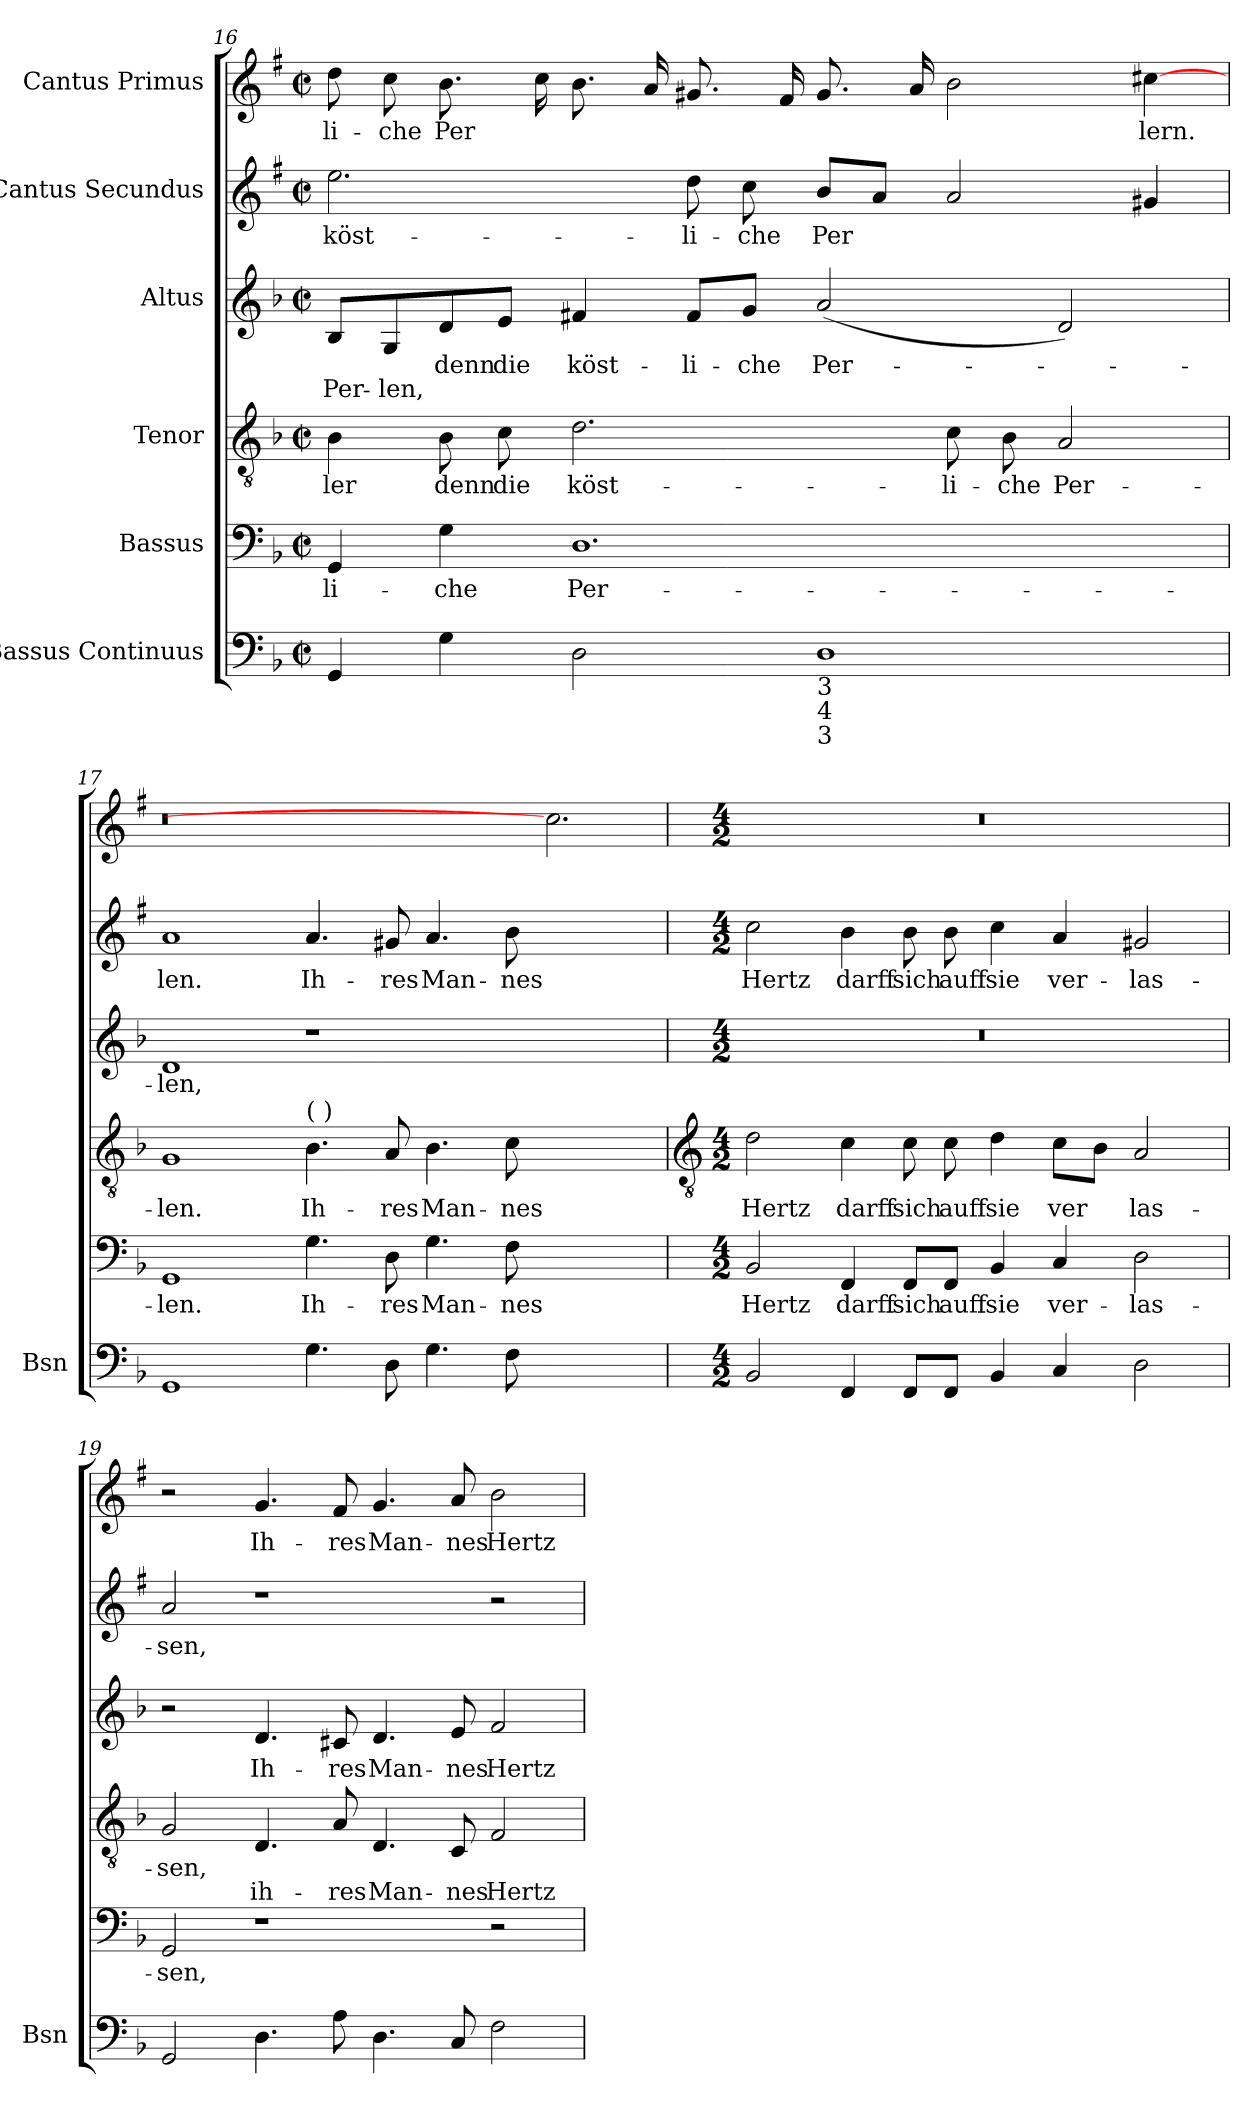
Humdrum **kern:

**kern	**kern	**text	**kern	**text	**text	**kern	**text	**text	**kern	**text	**kern	**text
*part6	*part5	*part5	*part4	*part4	*part4	*part3	*part3	*part3	*part2	*part2	*part1	*part1
*staff6	*staff5	*staff5	*staff4	*staff4	*staff4	*staff3	*staff3	*staff3	*staff2	*staff2	*staff1	*staff1
*I"Bassus Continuus	*I"Bassus	*	*I"Tenor	*	*	*I"Altus	*	*	*I"Cantus Secundus	*	*I"Cantus Primus	*
*I'Bsn	*	*	*	*	*	*	*	*	*	*	*	*
*clefF4	*clefF4	*	*clefGv2	*	*	*clefG2	*	*	*clefG2	*	*clefG2	*
*	*	*	*	*	*	*	*	*	*ITrd1c2	*	*ITrd1c2	*
*k[b-]	*k[b-]	*	*k[b-]	*	*	*k[b-]	*	*	*k[b-]	*	*k[b-]	*
*F:	*F:	*	*F:	*	*	*F:	*	*	*F:	*	*F:	*
*M4/2	*M4/2	*	*M4/2	*	*	*M4/2	*	*	*M4/2	*	*M4/2	*
*met(c|)	*met(c|)	*	*met(c|)	*	*	*met(c|)	*	*	*met(c|)	*	*met(c|)	*
=16	=16	=16	=16	=16	=16	=16	=16	=16	=16	=16	=16	=16
!	!	!LO:LY:b	!	!LO:LY:b	!	!	!	!LO:LY:b	!	!LO:LY:b	!	!LO:LY:b
4GG	4GG	-li-	4B-	-ler	.	8B-/L	.	Per-	2.dd	köst-	8cc	-li-
!	!	!	!	!	!	!	!	!LO:LY:b	!	!	!	!LO:LY:b
.	.	.	.	.	.	8G/	.	-len,	.	.	8b-	-che
!	!	!LO:LY:b	!	!LO:LY:b	!	!	!LO:LY:b	!	!	!	!	!LO:LY:b
4G	4G	-che	8B-	denn	.	8d/	denn	.	.	.	8.aL	Per
!	!	!	!	!LO:LY:b	!	!	!LO:LY:b	!	!	!	!	!
.	.	.	8c	die	.	8e/J	die	.	.	.	.	.
.	.	.	.	.	.	.	.	.	.	.	16b-L	.
!	!	!LO:LY:b	!	!LO:LY:b	!	!	!LO:LY:b	!	!	!	!	!
2D	1.D	Per-	2.d	köst-	.	4f#X	köst-	.	.	.	8.a	.
.	.	.	.	.	.	.	.	.	.	.	16gJ	.
!	!	!	!	!	!	!	!LO:LY:b	!	!	!LO:LY:b	!	!
.	.	.	.	.	.	8f#/L	-li-	.	8cc	-li-	8.f#XL	.
!	!	!	!	!	!	!	!LO:LY:b	!	!	!LO:LY:b	!	!
.	.	.	.	.	.	8g/J	-che	.	8b-	-che	.	.
.	.	.	.	.	.	.	.	.	.	.	16e	.
!LO:TX:b:t=3	!	!	!	!	!	!	!	!	!	!	!	!
!LO:TX:b:t=4	!	!	!	!	!	!	!	!	!	!	!	!
!LO:TX:b:t=3	!	!	!	!	!	!	!	!	!	!	!	!
!	!	!	!	!	!	!	!LO:LY:b	!	!	!LO:LY:b	!	!
1D	.	.	.	.	.	(<2a	Per-	.	8aL	Per	8.f#	.
.	.	.	.	.	.	.	.	.	8gJ	.	.	.
.	.	.	.	.	.	.	.	.	.	.	16gJ	.
!	!	!	!	!LO:LY:b	!	!	!	!	!	!	!	!
.	.	.	8c	-li-	.	.	.	.	2g	.	2a	.
!	!	!	!	!LO:LY:b	!	!	!	!	!	!	!	!
.	.	.	8B-	-che	.	.	.	.	.	.	.	.
!	!	!	!	!LO:LY:b	!	!	!	!	!	!	!	!
.	.	.	2A	Per-	.	2d)	.	.	.	.	.	.
!	!	!	!	!	!	!	!	!	!	!	!	!LO:LY:b
.	.	.	.	.	.	.	.	.	4f#X	.	[4bn	lern.
=17	=17	=17	=17	=17	=17	=17	=17	=17	=17	=17	=17	=17
!	!	!LO:LY:b	!	!LO:LY:b	!	!	!LO:LY:b	!	!	!LO:LY:b	!	!
1GG	1GG	-len.	1G	-len.	.	1d	-len,	.	1g	len.	0r	.
!	!	!	!LO:TX:a:t=(  )	!	!	!	!	!	!	!	!	!
!	!	!LO:LY:b	!	!LO:LY:b	!	!	!	!	!	!LO:LY:b	!	!
4.G	4.G	Ih-	4.B-	Ih-	.	1r	.	.	4.g	Ih-	.	.
!	!	!LO:LY:b	!	!LO:LY:b	!	!	!	!	!	!LO:LY:b	!	!
8D	8D	-res	8A	-res	.	.	.	.	8f#X	-res	.	.
!	!	!LO:LY:b	!	!LO:LY:b	!	!	!	!	!	!LO:LY:b	!	!
4.G	4.G	Man-	4.B-	Man-	.	.	.	.	4.g	Man-	.	.
!	!	!LO:LY:b	!	!LO:LY:b	!	!	!	!	!	!LO:LY:b	!	!
8F	8F	-nes	8c	-nes	.	.	.	.	8a	-nes	.	.
2.ryy	2.ryy	.	2.ryy	.	.	2.ryy	.	.	2.ryy	.	2.b]	.
!!LO:LB:g=z
=18	=18	=18	=18	=18	=18	=18	=18	=18	=18	=18	=18	=18
*	*	*	*clefGv2	*	*	*	*	*	*	*	*	*
*M4/2	*M4/2	*	*M4/2	*	*	*M4/2	*	*	*M4/2	*	*M4/2	*
!	!	!LO:LY:b	!	!LO:LY:b	!	!	!	!	!	!LO:LY:b	!	!
2BB-	2BB-	Hertz	2d	Hertz	.	0r	.	.	2b-	Hertz	0r	.
!	!	!LO:LY:b	!	!LO:LY:b	!	!	!	!	!	!LO:LY:b	!	!
4FF	4FF	darff	4c	darff	.	.	.	.	4a	darff	.	.
!	!	!LO:LY:b	!	!LO:LY:b	!	!	!	!	!	!LO:LY:b	!	!
8FF/L	8FF/L	sich	8c	sich	.	.	.	.	8a	sich	.	.
!	!	!LO:LY:b	!	!LO:LY:b	!	!	!	!	!	!LO:LY:b	!	!
8FF/J	8FF/J	auff	8c	auff	.	.	.	.	8a	auff	.	.
!	!	!LO:LY:b	!	!LO:LY:b	!	!	!	!	!	!LO:LY:b	!	!
4BB-	4BB-	sie	4d	sie	.	.	.	.	4b-	sie	.	.
!	!	!LO:LY:b	!	!LO:LY:b	!	!	!	!	!	!LO:LY:b	!	!
4C	4C	ver-	8cL	ver	.	.	.	.	4g	ver-	.	.
!	!	!	!	!LO:LY:b	!	!	!	!	!	!	!	!
.	.	.	8B-J	-	.	.	.	.	.	.	.	.
!	!	!LO:LY:b	!	!LO:LY:b	!	!	!	!	!	!LO:LY:b	!	!
2D	2D	-las-	2A	las-	.	.	.	.	2f#X	-las-	.	.
=19	=19	=19	=19	=19	=19	=19	=19	=19	=19	=19	=19	=19
!	!	!LO:LY:b	!	!LO:LY:b	!	!	!	!	!	!LO:LY:b	!	!
2GG	2GG	-sen,	2G	-sen,	.	2r	.	.	2g	-sen,	2r	.
!	!	!	!	!	!LO:LY:b	!	!LO:LY:b	!	!	!	!	!LO:LY:b
4.D	1r	.	4.D	.	ih-	4.d	Ih-	.	1r	.	4.f	Ih-
!	!	!	!	!	!LO:LY:b	!	!LO:LY:b	!	!	!	!	!LO:LY:b
8A	.	.	8A	.	-res	8c#X	-res	.	.	.	8e	-res
!	!	!	!	!	!LO:LY:b	!	!LO:LY:b	!	!	!	!	!LO:LY:b
4.D	.	.	4.D	.	Man-	4.d	Man-	.	.	.	4.f	Man-
!	!	!	!	!	!LO:LY:b	!	!LO:LY:b	!	!	!	!	!LO:LY:b
8C	.	.	8C	.	-nes	8e	-nes	.	.	.	8g	-nes
!	!	!	!	!	!LO:LY:b	!	!LO:LY:b	!	!	!	!	!LO:LY:b
2F	2r	.	2F	.	Hertz	2f	Hertz	.	2r	.	2a	Hertz
=	=	=	=	=	=	=	=	=	=	=	=	=
*-	*-	*-	*-	*-	*-	*-	*-	*-	*-	*-	*-	*-
